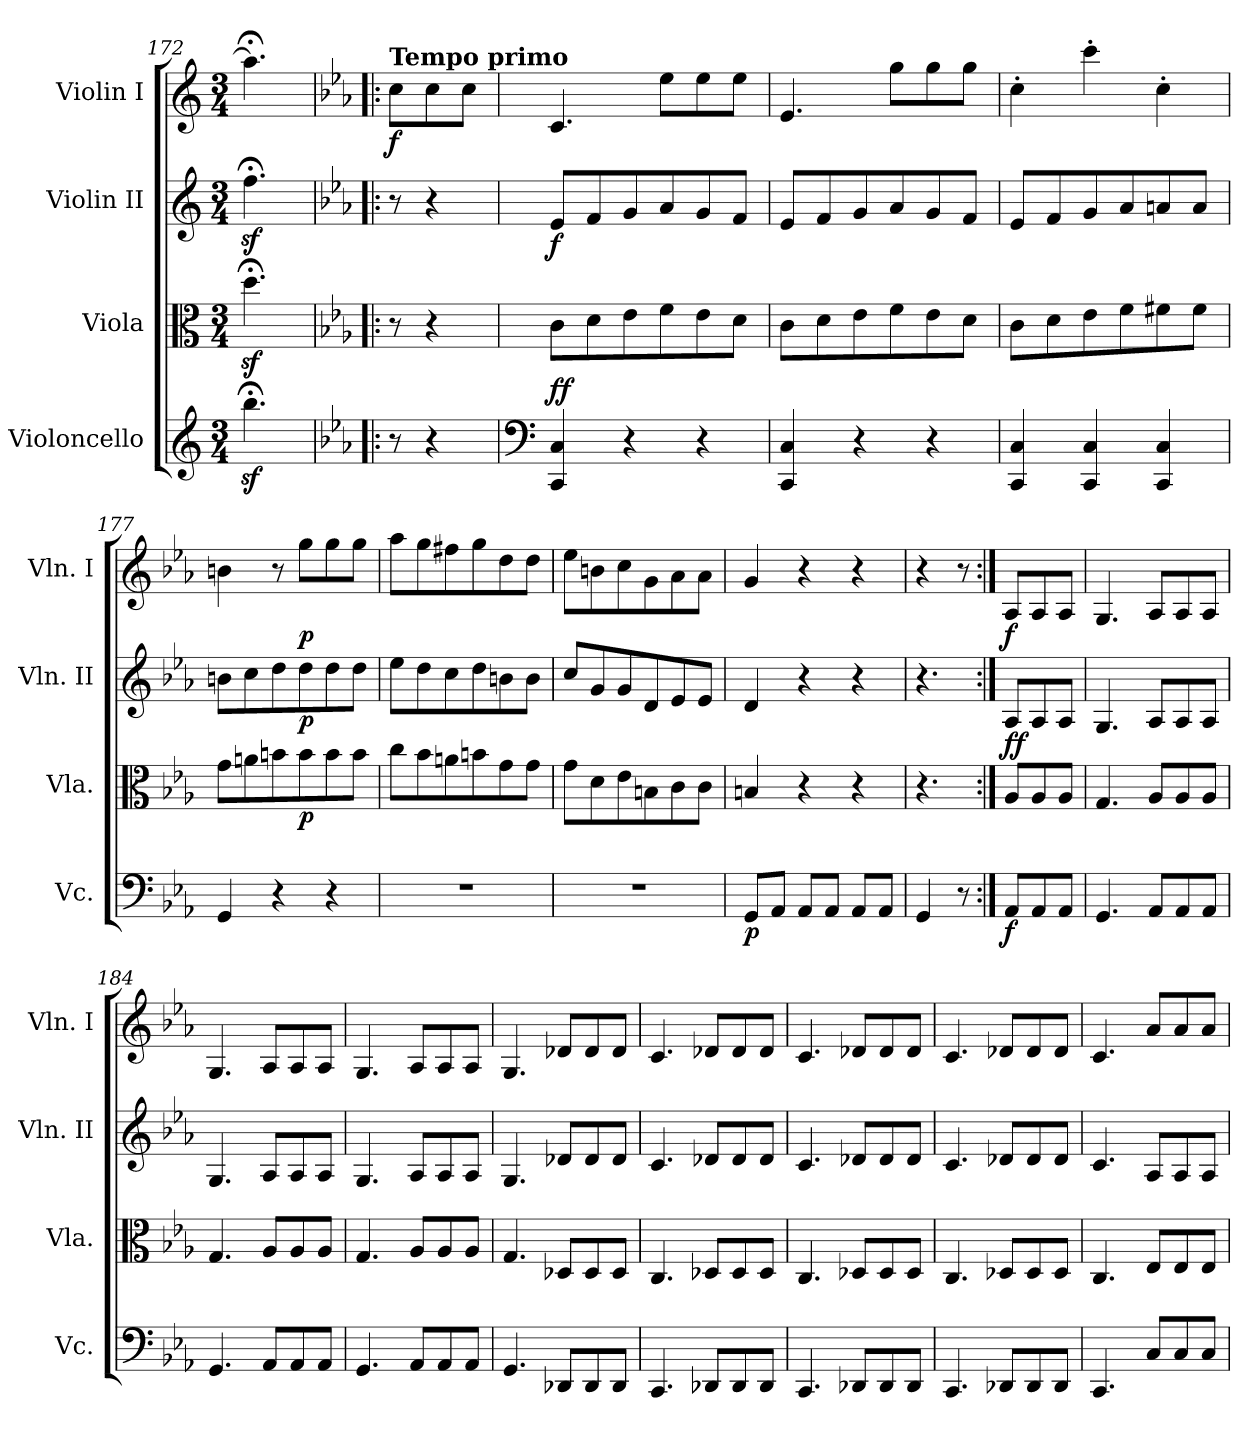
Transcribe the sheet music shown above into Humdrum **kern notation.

**kern	**dynam	**kern	**dynam	**kern	**dynam	**kern	**dynam
*part4	*part4	*part3	*part3	*part2	*part2	*part1	*part1
*staff4	*staff4	*staff3	*staff3	*staff2	*staff2	*staff1	*staff1
*I"Violoncello	*	*I"Viola	*	*I"Violin II	*	*I"Violin I	*
*I'Vc.	*	*I'Vla.	*	*I'Vln. II	*	*I'Vln. I	*
*clefG2	*	*clefC3	*	*clefG2	*	*clefG2	*
*k[]	*	*k[]	*	*k[]	*	*k[]	*
*C:	*	*C:	*	*C:	*	*C:	*
*M3/4	*	*M3/4	*	*M3/4	*	*M3/4	*
=172	=172	=172	=172	=172	=172	=172	=172
4.bbz<;<\	.	4.ddz<;<\	.	4.ffz<;<\	.	4.aa-;<\]	.
!!LO:PB:g=z
=173!|:	=173!|:	=173!|:	=173!|:	=173!|:	=173!|:	=173!|:	=173!|:
*k[b-e-a-]	*	*k[b-e-a-]	*	*k[b-e-a-]	*	*k[b-e-a-]	*
*c:	*	*c:	*	*c:	*	*c:	*
!	!	!	!	!	!	!LO:TX:a:B:t=Tempo primo	!
!	!	!	!	!	!	!	!LO:DY:b
8r	.	8r	.	8r	.	8cc\L	f
4r	.	4r	.	4r	.	8cc\	.
.	.	.	.	.	.	8cc\J	.
=174	=174	=174	=174	=174	=174	=174	=174
*clefF4	*	*	*	*	*	*	*
!	!LO:DY:b	!	!	!	!	!	!
!	!LO:DY:n=1:a	!	!	!	!LO:DY:b	!	!
4CC/ 4C/	f f	8c\L	.	8e-/L	f	4.c/	.
.	.	8d\	.	8f/	.	.	.
4r	.	8e-\	.	8g/	.	.	.
.	.	8f\	.	8a-/	.	8ee-\L	.
4r	.	8e-\	.	8g/	.	8ee-\	.
.	.	8d\J	.	8f/J	.	8ee-\J	.
=175	=175	=175	=175	=175	=175	=175	=175
4CC/ 4C/	.	8c\L	.	8e-/L	.	4.e-/	.
.	.	8d\	.	8f/	.	.	.
4r	.	8e-\	.	8g/	.	.	.
.	.	8f\	.	8a-/	.	8gg\L	.
4r	.	8e-\	.	8g/	.	8gg\	.
.	.	8d\J	.	8f/J	.	8gg\J	.
=176	=176	=176	=176	=176	=176	=176	=176
4CC/ 4C/	.	8c\L	.	8e-/L	.	4cc'\	.
.	.	8d\	.	8f/	.	.	.
4CC/ 4C/	.	8e-\	.	8g/	.	4ccc'\	.
.	.	8f\	.	8a-/	.	.	.
4CC/ 4C/	.	8f#X\	.	8an/	.	4cc'\	.
.	.	8f#\J	.	8a/J	.	.	.
=177	=177	=177	=177	=177	=177	=177	=177
4GG/	.	8g\L	.	8bn\L	.	4bn\	.
.	.	8an\	.	8cc\	.	.	.
4r	.	8bn\	.	8dd\	.	8r	.
!	!	!	!LO:DY:b	!	!LO:DY:b	!	!LO:DY:b
.	.	8b\	p	8dd\	p	8gg\L	p
4r	.	8b\	.	8dd\	.	8gg\	.
.	.	8b\J	.	8dd\J	.	8gg\J	.
=178	=178	=178	=178	=178	=178	=178	=178
2.r	.	8cc\L	.	8ee-\L	.	8aa-\L	.
.	.	8b-\	.	8dd\	.	8gg\	.
.	.	8an\	.	8cc\	.	8ff#X\	.
.	.	8bn\	.	8dd\	.	8gg\	.
.	.	8g\	.	8bn\	.	8dd\	.
.	.	8g\J	.	8b\J	.	8dd\J	.
!!LO:LB:g=z
=179	=179	=179	=179	=179	=179	=179	=179
2.r	.	8g\L	.	8cc/L	.	8ee-\L	.
.	.	8d\	.	8g/	.	8bn\	.
.	.	8e-\	.	8g/	.	8cc\	.
.	.	8Bn\	.	8d/	.	8g\	.
.	.	8c\	.	8e-/	.	8a-\	.
.	.	8c\J	.	8e-/J	.	8a-\J	.
=180	=180	=180	=180	=180	=180	=180	=180
!	!LO:DY:b	!	!	!	!	!	!
8GG/L	p	4Bn/	.	4d/	.	4g/	.
8AA-/J	.	.	.	.	.	.	.
8AA-/L	.	4r	.	4r	.	4r	.
8AA-/J	.	.	.	.	.	.	.
8AA-/L	.	4r	.	4r	.	4r	.
8AA-/J	.	.	.	.	.	.	.
=181	=181	=181	=181	=181	=181	=181	=181
4GG/	.	4.r	.	4.r	.	4r	.
8r	.	.	.	.	.	8r	.
=182:|!	=182:|!	=182:|!	=182:|!	=182:|!	=182:|!	=182:|!	=182:|!
!	!LO:DY:b	!	!LO:DY:b	!	!	!	!
!	!	!	!LO:DY:n=1:a	!	!	!	!LO:DY:b
8AA-/L	f	8A-/L	f f	8A-/L	.	8A-/L	f
8AA-/	.	8A-/	.	8A-/	.	8A-/	.
8AA-/J	.	8A-/J	.	8A-/J	.	8A-/J	.
=183	=183	=183	=183	=183	=183	=183	=183
4.GG/	.	4.G/	.	4.G/	.	4.G/	.
8AA-/L	.	8A-/L	.	8A-/L	.	8A-/L	.
8AA-/	.	8A-/	.	8A-/	.	8A-/	.
8AA-/J	.	8A-/J	.	8A-/J	.	8A-/J	.
=184	=184	=184	=184	=184	=184	=184	=184
4.GG/	.	4.G/	.	4.G/	.	4.G/	.
8AA-/L	.	8A-/L	.	8A-/L	.	8A-/L	.
8AA-/	.	8A-/	.	8A-/	.	8A-/	.
8AA-/J	.	8A-/J	.	8A-/J	.	8A-/J	.
=185	=185	=185	=185	=185	=185	=185	=185
4.GG/	.	4.G/	.	4.G/	.	4.G/	.
8AA-/L	.	8A-/L	.	8A-/L	.	8A-/L	.
8AA-/	.	8A-/	.	8A-/	.	8A-/	.
8AA-/J	.	8A-/J	.	8A-/J	.	8A-/J	.
=186	=186	=186	=186	=186	=186	=186	=186
4.GG/	.	4.G/	.	4.G/	.	4.G/	.
8DD-X/L	.	8D-X/L	.	8d-X/L	.	8d-X/L	.
8DD-/	.	8D-/	.	8d-/	.	8d-/	.
8DD-/J	.	8D-/J	.	8d-/J	.	8d-/J	.
!!LO:LB:g=z
=187	=187	=187	=187	=187	=187	=187	=187
4.CC/	.	4.C/	.	4.c/	.	4.c/	.
8DD-X/L	.	8D-X/L	.	8d-X/L	.	8d-X/L	.
8DD-/	.	8D-/	.	8d-/	.	8d-/	.
8DD-/J	.	8D-/J	.	8d-/J	.	8d-/J	.
=188	=188	=188	=188	=188	=188	=188	=188
4.CC/	.	4.C/	.	4.c/	.	4.c/	.
8DD-X/L	.	8D-X/L	.	8d-X/L	.	8d-X/L	.
8DD-/	.	8D-/	.	8d-/	.	8d-/	.
8DD-/J	.	8D-/J	.	8d-/J	.	8d-/J	.
=189	=189	=189	=189	=189	=189	=189	=189
4.CC/	.	4.C/	.	4.c/	.	4.c/	.
8DD-X/L	.	8D-X/L	.	8d-X/L	.	8d-X/L	.
8DD-/	.	8D-/	.	8d-/	.	8d-/	.
8DD-/J	.	8D-/J	.	8d-/J	.	8d-/J	.
=190	=190	=190	=190	=190	=190	=190	=190
4.CC/	.	4.C/	.	4.c/	.	4.c/	.
8C/L	.	8E-/L	.	8A-/L	.	8a-/L	.
8C/	.	8E-/	.	8A-/	.	8a-/	.
8C/J	.	8E-/J	.	8A-/J	.	8a-/J	.
=	=	=	=	=	=	=	=
*-	*-	*-	*-	*-	*-	*-	*-
